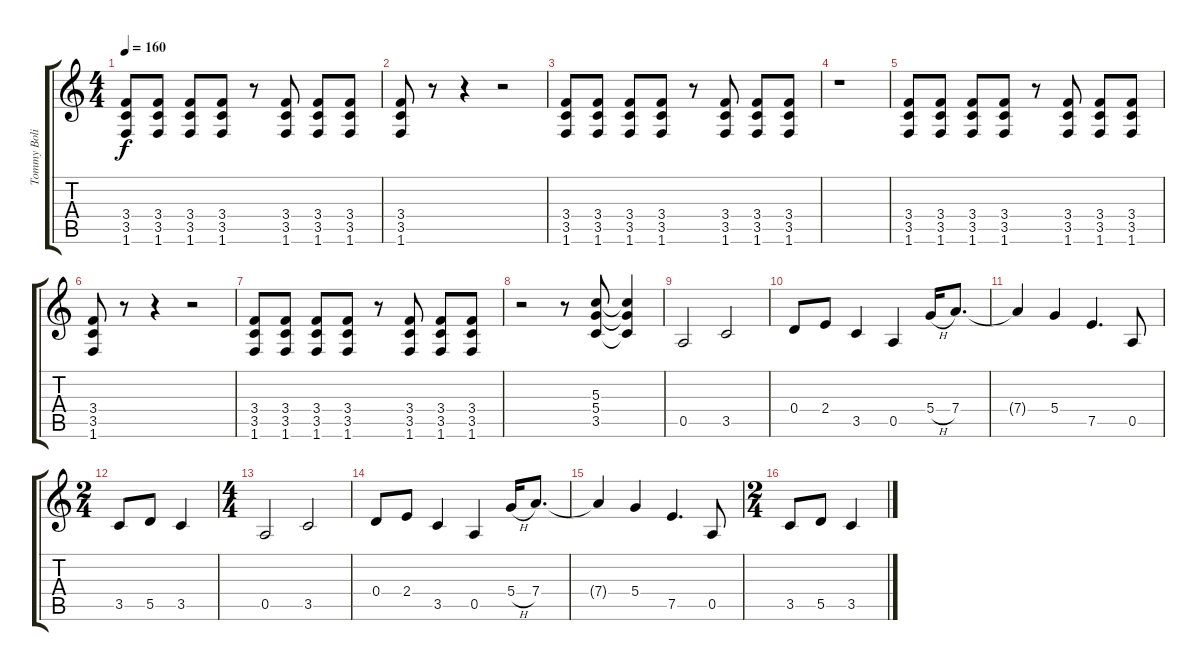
\track ("Tommy Bolin" "Tommy Boli") {instrument overdrivenguitar}
\staff {score tabs}
\tuning (E4 B3 G3 D3 A2 E2) {hide}
\ts (4 4)
\tempo 160
\clef g2
\ks c
(3.4 3.5 1.6).8{dy f} (3.4 3.5 1.6).8 (3.4 3.5 1.6).8 (3.4 3.5 1.6).8 r.8 (3.4 3.5 1.6).8 (3.4 3.5 1.6).8 (3.4 3.5 1.6).8 |
(3.4 3.5 1.6).8 r.8 r.4 r.2 |
(3.4 3.5 1.6).8 (3.4 3.5 1.6).8 (3.4 3.5 1.6).8 (3.4 3.5 1.6).8 r.8 (3.4 3.5 1.6).8 (3.4 3.5 1.6).8 (3.4 3.5 1.6).8 |
r.1 |
(3.4 3.5 1.6).8 (3.4 3.5 1.6).8 (3.4 3.5 1.6).8 (3.4 3.5 1.6).8 r.8 (3.4 3.5 1.6).8 (3.4 3.5 1.6).8 (3.4 3.5 1.6).8 |
(3.4 3.5 1.6).8 r.8 r.4 r.2 |
(3.4 3.5 1.6).8 (3.4 3.5 1.6).8 (3.4 3.5 1.6).8 (3.4 3.5 1.6).8 r.8 (3.4 3.5 1.6).8 (3.4 3.5 1.6).8 (3.4 3.5 1.6).8 |
r.2 r.8 (5.3 5.4 3.5).8 (5.3{t} 5.4{t} 3.5{t}).4 |
0.5.2 3.5.2 |
0.4.8 2.4.8 3.5.4 0.5.4 5.4{h}.16 7.4.8{d} |
7.4{t}.4 5.4.4 7.5.4{d} 0.5.8 |
\ts (2 4)
3.5.8 5.5.8 3.5.4 |
\ts (4 4)
0.5.2 3.5.2 |
0.4.8 2.4.8 3.5.4 0.5.4 5.4{h}.16 7.4.8{d} |
7.4{t}.4 5.4.4 7.5.4{d} 0.5.8 |
\ts (2 4)
3.5.8 5.5.8 3.5.4
